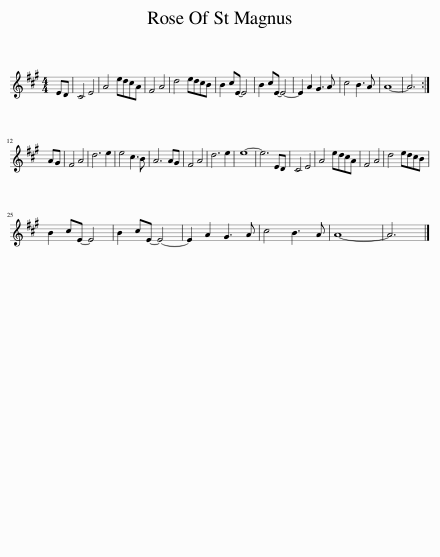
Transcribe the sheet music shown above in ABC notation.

X:1
L:1/8
M:4/4
I:linebreak $
K:A
V:1 treble
V:1
 ED | C4 E4 | A4 edcA | F4 A4 | d4 edcB | %5
 B2 cE- E4 | B2 cE- E4- | E2 A2 G3 A | c4 B3 A | A8- | %10
 A6 :|$ AG | F4 A4 | d6 e2 | e4 c3 B | %15
 A6 AG | F4 A4 | d6 e2 | e8- | e6 ED | %20
 C4 E4 | A4 edcA | F4 A4 | d4 edcB |$ B2 cE- E4 | %25
 B2 cE- E4- | E2 A2 G3 A | c4 B3 A | A8- | A6 |] %30
